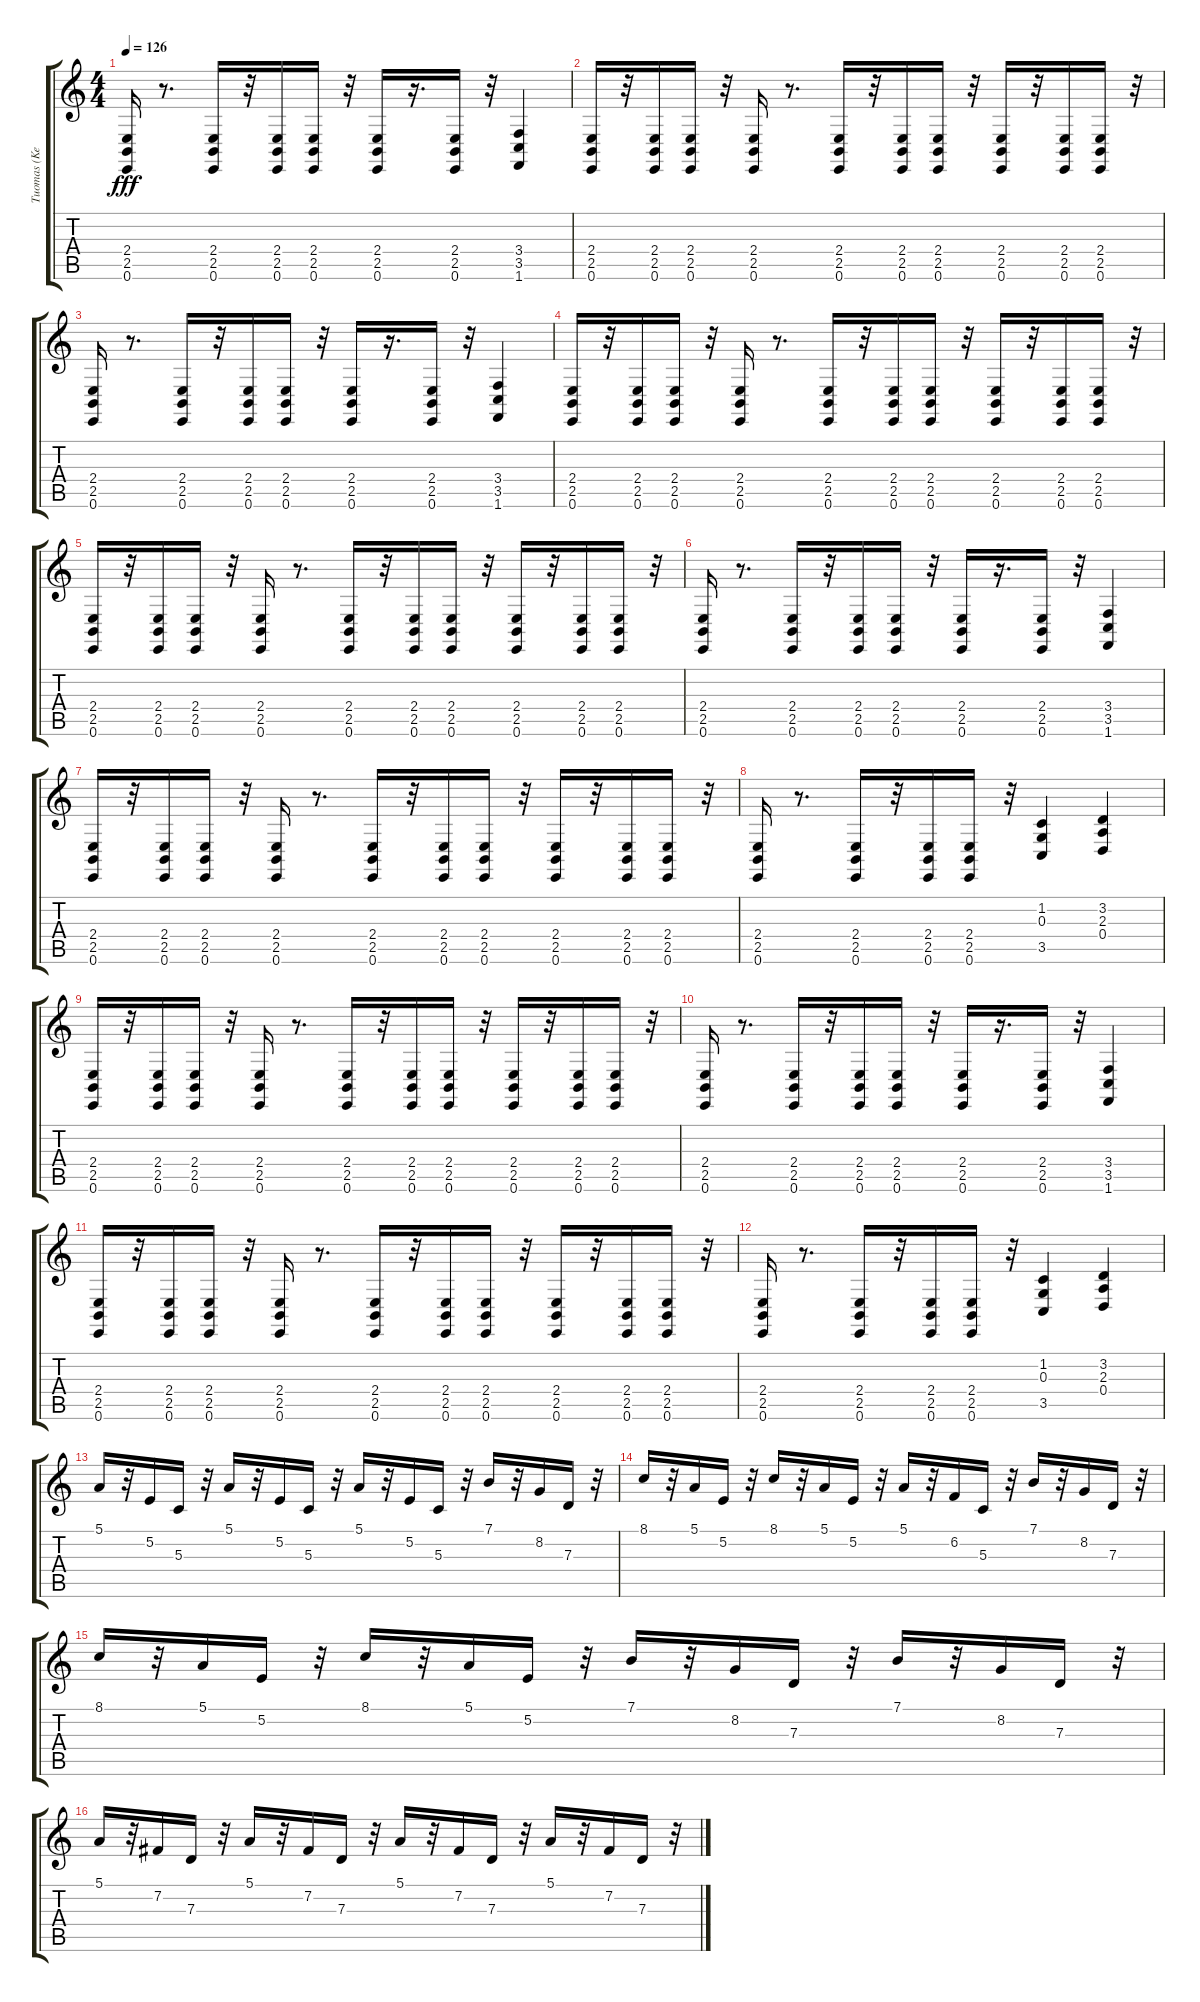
\track ("Tuomas (Keyboard 2)" "Tuomas (Ke") {instrument synthstrings1}
\staff {score tabs}
\tuning (E4 B3 G3 D3 A2 E2) {hide}
\ts (4 4)
\tempo 126
\clef g2
\ks c
(2.4 2.5 0.6).16{dy fff} r.8{d} (2.4 2.5 0.6).16 r.32 (2.4 2.5 0.6).16 (2.4 2.5 0.6).16 r.32 (2.4 2.5 0.6).16 r.16{d} (2.4 2.5 0.6).16 r.32 (3.4 3.5 1.6).4 |
(2.4 2.5 0.6).16 r.32 (2.4 2.5 0.6).16 (2.4 2.5 0.6).16 r.32 (2.4 2.5 0.6).16 r.8{d} (2.4 2.5 0.6).16 r.32 (2.4 2.5 0.6).16 (2.4 2.5 0.6).16 r.32 (2.4 2.5 0.6).16 r.32 (2.4 2.5 0.6).16 (2.4 2.5 0.6).16 r.32 |
(2.4 2.5 0.6).16 r.8{d} (2.4 2.5 0.6).16 r.32 (2.4 2.5 0.6).16 (2.4 2.5 0.6).16 r.32 (2.4 2.5 0.6).16 r.16{d} (2.4 2.5 0.6).16 r.32 (3.4 3.5 1.6).4 |
(2.4 2.5 0.6).16 r.32 (2.4 2.5 0.6).16 (2.4 2.5 0.6).16 r.32 (2.4 2.5 0.6).16 r.8{d} (2.4 2.5 0.6).16 r.32 (2.4 2.5 0.6).16 (2.4 2.5 0.6).16 r.32 (2.4 2.5 0.6).16 r.32 (2.4 2.5 0.6).16 (2.4 2.5 0.6).16 r.32 |
(2.4 2.5 0.6).16 r.32 (2.4 2.5 0.6).16 (2.4 2.5 0.6).16 r.32 (2.4 2.5 0.6).16 r.8{d} (2.4 2.5 0.6).16 r.32 (2.4 2.5 0.6).16 (2.4 2.5 0.6).16 r.32 (2.4 2.5 0.6).16 r.32 (2.4 2.5 0.6).16 (2.4 2.5 0.6).16 r.32 |
(2.4 2.5 0.6).16 r.8{d} (2.4 2.5 0.6).16 r.32 (2.4 2.5 0.6).16 (2.4 2.5 0.6).16 r.32 (2.4 2.5 0.6).16 r.16{d} (2.4 2.5 0.6).16 r.32 (3.4 3.5 1.6).4 |
(2.4 2.5 0.6).16 r.32 (2.4 2.5 0.6).16 (2.4 2.5 0.6).16 r.32 (2.4 2.5 0.6).16 r.8{d} (2.4 2.5 0.6).16 r.32 (2.4 2.5 0.6).16 (2.4 2.5 0.6).16 r.32 (2.4 2.5 0.6).16 r.32 (2.4 2.5 0.6).16 (2.4 2.5 0.6).16 r.32 |
(2.4 2.5 0.6).16 r.8{d} (2.4 2.5 0.6).16 r.32 (2.4 2.5 0.6).16 (2.4 2.5 0.6).16 r.32 (1.2 0.3 3.5).4 (3.2 2.3 0.4).4 |
(2.4 2.5 0.6).16 r.32 (2.4 2.5 0.6).16 (2.4 2.5 0.6).16 r.32 (2.4 2.5 0.6).16 r.8{d} (2.4 2.5 0.6).16 r.32 (2.4 2.5 0.6).16 (2.4 2.5 0.6).16 r.32 (2.4 2.5 0.6).16 r.32 (2.4 2.5 0.6).16 (2.4 2.5 0.6).16 r.32 |
(2.4 2.5 0.6).16 r.8{d} (2.4 2.5 0.6).16 r.32 (2.4 2.5 0.6).16 (2.4 2.5 0.6).16 r.32 (2.4 2.5 0.6).16 r.16{d} (2.4 2.5 0.6).16 r.32 (3.4 3.5 1.6).4 |
(2.4 2.5 0.6).16 r.32 (2.4 2.5 0.6).16 (2.4 2.5 0.6).16 r.32 (2.4 2.5 0.6).16 r.8{d} (2.4 2.5 0.6).16 r.32 (2.4 2.5 0.6).16 (2.4 2.5 0.6).16 r.32 (2.4 2.5 0.6).16 r.32 (2.4 2.5 0.6).16 (2.4 2.5 0.6).16 r.32 |
(2.4 2.5 0.6).16 r.8{d} (2.4 2.5 0.6).16 r.32 (2.4 2.5 0.6).16 (2.4 2.5 0.6).16 r.32 (1.2 0.3 3.5).4 (3.2 2.3 0.4).4 |
5.1.16{instrument pad3polysynth} r.32 5.2.16 5.3.16 r.32 5.1.16 r.32 5.2.16 5.3.16 r.32 5.1.16 r.32 5.2.16 5.3.16 r.32 7.1.16 r.32 8.2.16 7.3.16 r.32 |
8.1.16 r.32 5.1.16 5.2.16 r.32 8.1.16 r.32 5.1.16 5.2.16 r.32 5.1.16 r.32 6.2.16 5.3.16 r.32 7.1.16 r.32 8.2.16 7.3.16 r.32 |
8.1.16 r.32 5.1.16 5.2.16 r.32 8.1.16 r.32 5.1.16 5.2.16 r.32 7.1.16 r.32 8.2.16 7.3.16 r.32 7.1.16 r.32 8.2.16 7.3.16 r.32 |
5.1.16 r.32 7.2.16 7.3.16 r.32 5.1.16 r.32 7.2.16 7.3.16 r.32 5.1.16 r.32 7.2.16 7.3.16 r.32 5.1.16 r.32 7.2.16 7.3.16 r.32
